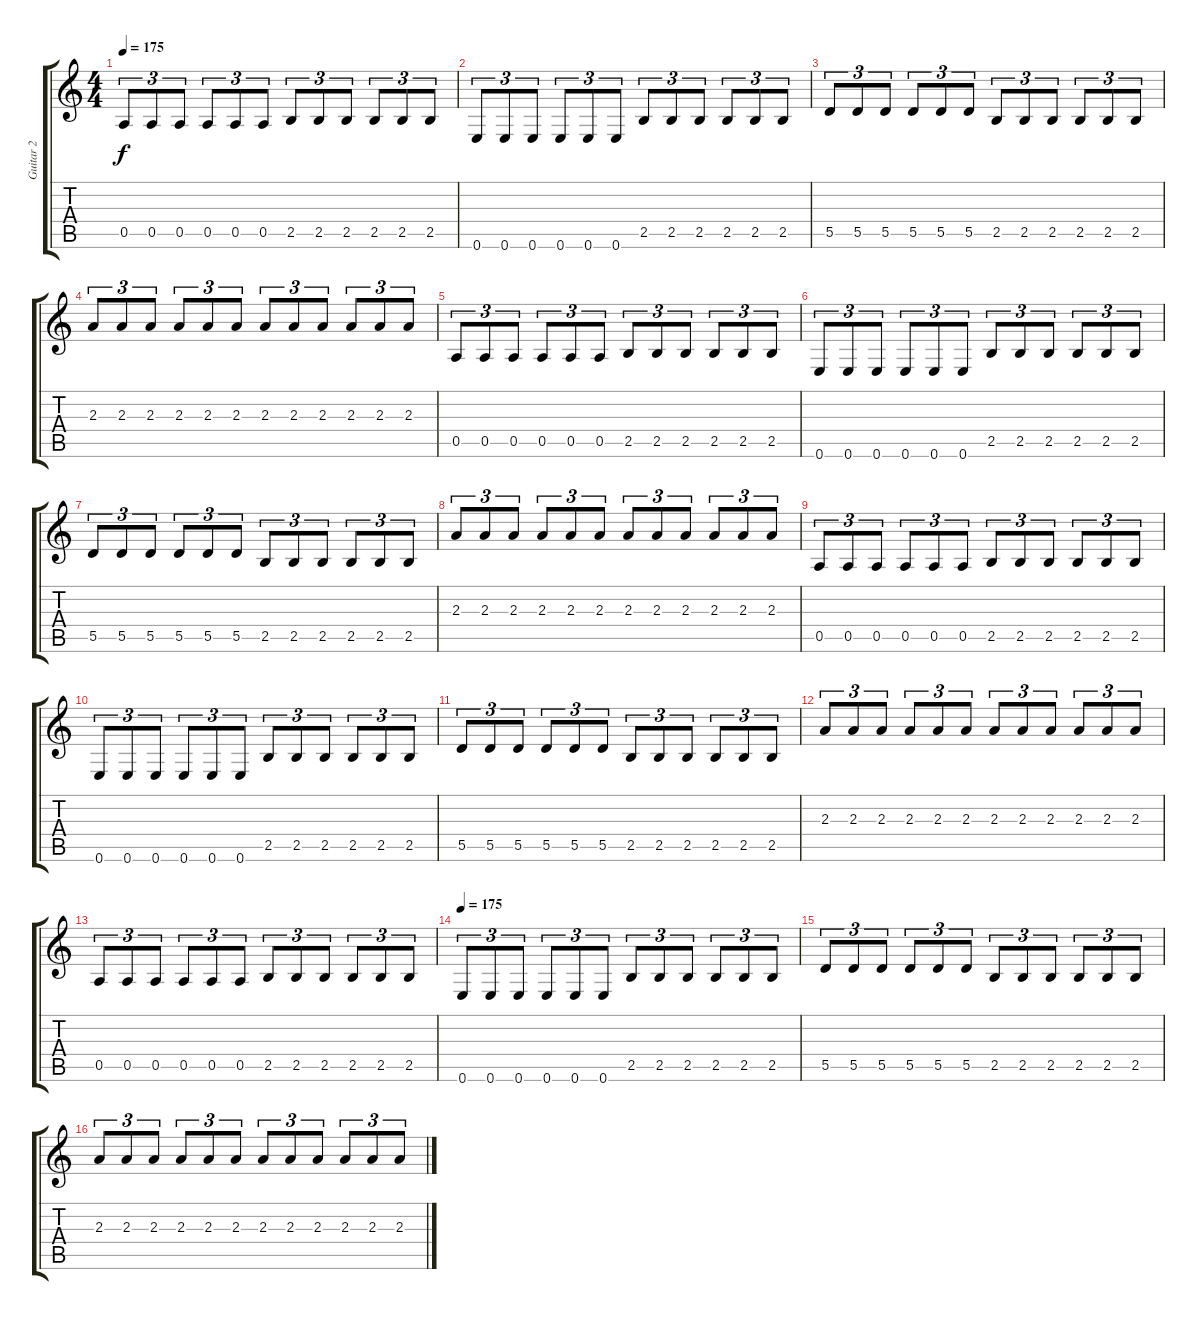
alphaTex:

\track ("Guitar 2" "Guitar 2") {instrument distortionguitar}
\staff {score tabs}
\tuning (E4 B3 G3 D3 A2 E2) {hide}
\ts (4 4)
\tempo 175
\clef g2
\ks c
0.5.8{tu (3 2) dy f} 0.5.8{tu (3 2)} 0.5.8{tu (3 2)} 0.5.8{tu (3 2)} 0.5.8{tu (3 2)} 0.5.8{tu (3 2)} 2.5.8{tu (3 2)} 2.5.8{tu (3 2)} 2.5.8{tu (3 2)} 2.5.8{tu (3 2)} 2.5.8{tu (3 2)} 2.5.8{tu (3 2)} |
0.6.8{tu (3 2)} 0.6.8{tu (3 2)} 0.6.8{tu (3 2)} 0.6.8{tu (3 2)} 0.6.8{tu (3 2)} 0.6.8{tu (3 2)} 2.5.8{tu (3 2)} 2.5.8{tu (3 2)} 2.5.8{tu (3 2)} 2.5.8{tu (3 2)} 2.5.8{tu (3 2)} 2.5.8{tu (3 2)} |
5.5.8{tu (3 2)} 5.5.8{tu (3 2)} 5.5.8{tu (3 2)} 5.5.8{tu (3 2)} 5.5.8{tu (3 2)} 5.5.8{tu (3 2)} 2.5.8{tu (3 2)} 2.5.8{tu (3 2)} 2.5.8{tu (3 2)} 2.5.8{tu (3 2)} 2.5.8{tu (3 2)} 2.5.8{tu (3 2)} |
2.3.8{tu (3 2)} 2.3.8{tu (3 2)} 2.3.8{tu (3 2)} 2.3.8{tu (3 2)} 2.3.8{tu (3 2)} 2.3.8{tu (3 2)} 2.3.8{tu (3 2)} 2.3.8{tu (3 2)} 2.3.8{tu (3 2)} 2.3.8{tu (3 2)} 2.3.8{tu (3 2)} 2.3.8{tu (3 2)} |
0.5.8{tu (3 2)} 0.5.8{tu (3 2)} 0.5.8{tu (3 2)} 0.5.8{tu (3 2)} 0.5.8{tu (3 2)} 0.5.8{tu (3 2)} 2.5.8{tu (3 2)} 2.5.8{tu (3 2)} 2.5.8{tu (3 2)} 2.5.8{tu (3 2)} 2.5.8{tu (3 2)} 2.5.8{tu (3 2)} |
0.6.8{tu (3 2)} 0.6.8{tu (3 2)} 0.6.8{tu (3 2)} 0.6.8{tu (3 2)} 0.6.8{tu (3 2)} 0.6.8{tu (3 2)} 2.5.8{tu (3 2)} 2.5.8{tu (3 2)} 2.5.8{tu (3 2)} 2.5.8{tu (3 2)} 2.5.8{tu (3 2)} 2.5.8{tu (3 2)} |
5.5.8{tu (3 2)} 5.5.8{tu (3 2)} 5.5.8{tu (3 2)} 5.5.8{tu (3 2)} 5.5.8{tu (3 2)} 5.5.8{tu (3 2)} 2.5.8{tu (3 2)} 2.5.8{tu (3 2)} 2.5.8{tu (3 2)} 2.5.8{tu (3 2)} 2.5.8{tu (3 2)} 2.5.8{tu (3 2)} |
2.3.8{tu (3 2)} 2.3.8{tu (3 2)} 2.3.8{tu (3 2)} 2.3.8{tu (3 2)} 2.3.8{tu (3 2)} 2.3.8{tu (3 2)} 2.3.8{tu (3 2)} 2.3.8{tu (3 2)} 2.3.8{tu (3 2)} 2.3.8{tu (3 2)} 2.3.8{tu (3 2)} 2.3.8{tu (3 2)} |
0.5.8{tu (3 2)} 0.5.8{tu (3 2)} 0.5.8{tu (3 2)} 0.5.8{tu (3 2)} 0.5.8{tu (3 2)} 0.5.8{tu (3 2)} 2.5.8{tu (3 2)} 2.5.8{tu (3 2)} 2.5.8{tu (3 2)} 2.5.8{tu (3 2)} 2.5.8{tu (3 2)} 2.5.8{tu (3 2)} |
0.6.8{tu (3 2)} 0.6.8{tu (3 2)} 0.6.8{tu (3 2)} 0.6.8{tu (3 2)} 0.6.8{tu (3 2)} 0.6.8{tu (3 2)} 2.5.8{tu (3 2)} 2.5.8{tu (3 2)} 2.5.8{tu (3 2)} 2.5.8{tu (3 2)} 2.5.8{tu (3 2)} 2.5.8{tu (3 2)} |
5.5.8{tu (3 2)} 5.5.8{tu (3 2)} 5.5.8{tu (3 2)} 5.5.8{tu (3 2)} 5.5.8{tu (3 2)} 5.5.8{tu (3 2)} 2.5.8{tu (3 2)} 2.5.8{tu (3 2)} 2.5.8{tu (3 2)} 2.5.8{tu (3 2)} 2.5.8{tu (3 2)} 2.5.8{tu (3 2)} |
2.3.8{tu (3 2)} 2.3.8{tu (3 2)} 2.3.8{tu (3 2)} 2.3.8{tu (3 2)} 2.3.8{tu (3 2)} 2.3.8{tu (3 2)} 2.3.8{tu (3 2)} 2.3.8{tu (3 2)} 2.3.8{tu (3 2)} 2.3.8{tu (3 2)} 2.3.8{tu (3 2)} 2.3.8{tu (3 2)} |
0.5.8{tu (3 2)} 0.5.8{tu (3 2)} 0.5.8{tu (3 2)} 0.5.8{tu (3 2)} 0.5.8{tu (3 2)} 0.5.8{tu (3 2)} 2.5.8{tu (3 2)} 2.5.8{tu (3 2)} 2.5.8{tu (3 2)} 2.5.8{tu (3 2)} 2.5.8{tu (3 2)} 2.5.8{tu (3 2)} |
\tempo 175
0.6.8{tu (3 2) volume 14} 0.6.8{tu (3 2)} 0.6.8{tu (3 2)} 0.6.8{tu (3 2)} 0.6.8{tu (3 2)} 0.6.8{tu (3 2)} 2.5.8{tu (3 2)} 2.5.8{tu (3 2)} 2.5.8{tu (3 2)} 2.5.8{tu (3 2)} 2.5.8{tu (3 2)} 2.5.8{tu (3 2)} |
5.5.8{tu (3 2)} 5.5.8{tu (3 2)} 5.5.8{tu (3 2)} 5.5.8{tu (3 2)} 5.5.8{tu (3 2)} 5.5.8{tu (3 2)} 2.5.8{tu (3 2)} 2.5.8{tu (3 2)} 2.5.8{tu (3 2)} 2.5.8{tu (3 2)} 2.5.8{tu (3 2)} 2.5.8{tu (3 2)} |
2.3.8{tu (3 2)} 2.3.8{tu (3 2)} 2.3.8{tu (3 2)} 2.3.8{tu (3 2)} 2.3.8{tu (3 2)} 2.3.8{tu (3 2)} 2.3.8{tu (3 2)} 2.3.8{tu (3 2)} 2.3.8{tu (3 2)} 2.3.8{tu (3 2)} 2.3.8{tu (3 2)} 2.3.8{tu (3 2)}
